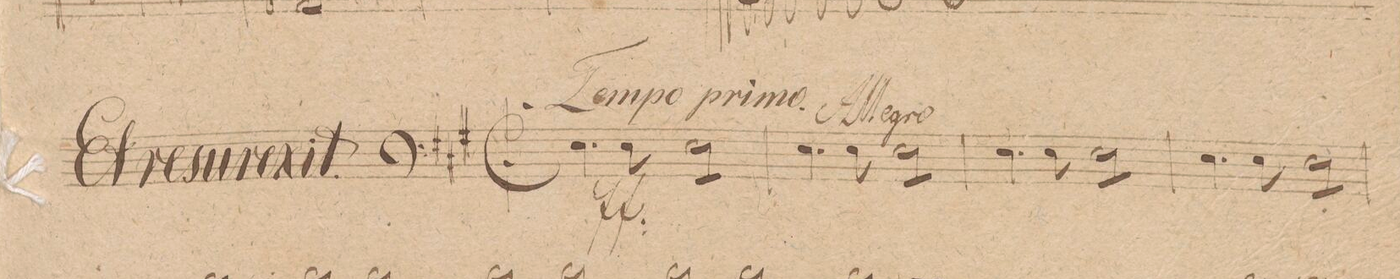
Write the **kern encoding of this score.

**kern	**dynam
*I"Baſso.	*
*clefF4	*
*k[f#c#g#]	*
*met(c|)	*
*M2/2	*
4.E\	.
.	ff
8E\	.
*tremolo	*
8E\L	.
8E\	.
8E\	.
8E\J	.
*Xtremolo	*
=106	=106
4.E\	.
8E\	.
*tremolo	*
8E\L	.
8E\	.
8E\	.
8E\J	.
*Xtremolo	*
=107	=107
4.E\	.
8E\	.
*tremolo	*
8E\L	.
8E\	.
8E\	.
8E\J	.
*Xtremolo	*
=108	=108
4.E\	.
8E\	.
*tremolo	*
8E\L	.
8E\	.
8E\	.
8E\J	.
=109	=109
*-	*-
